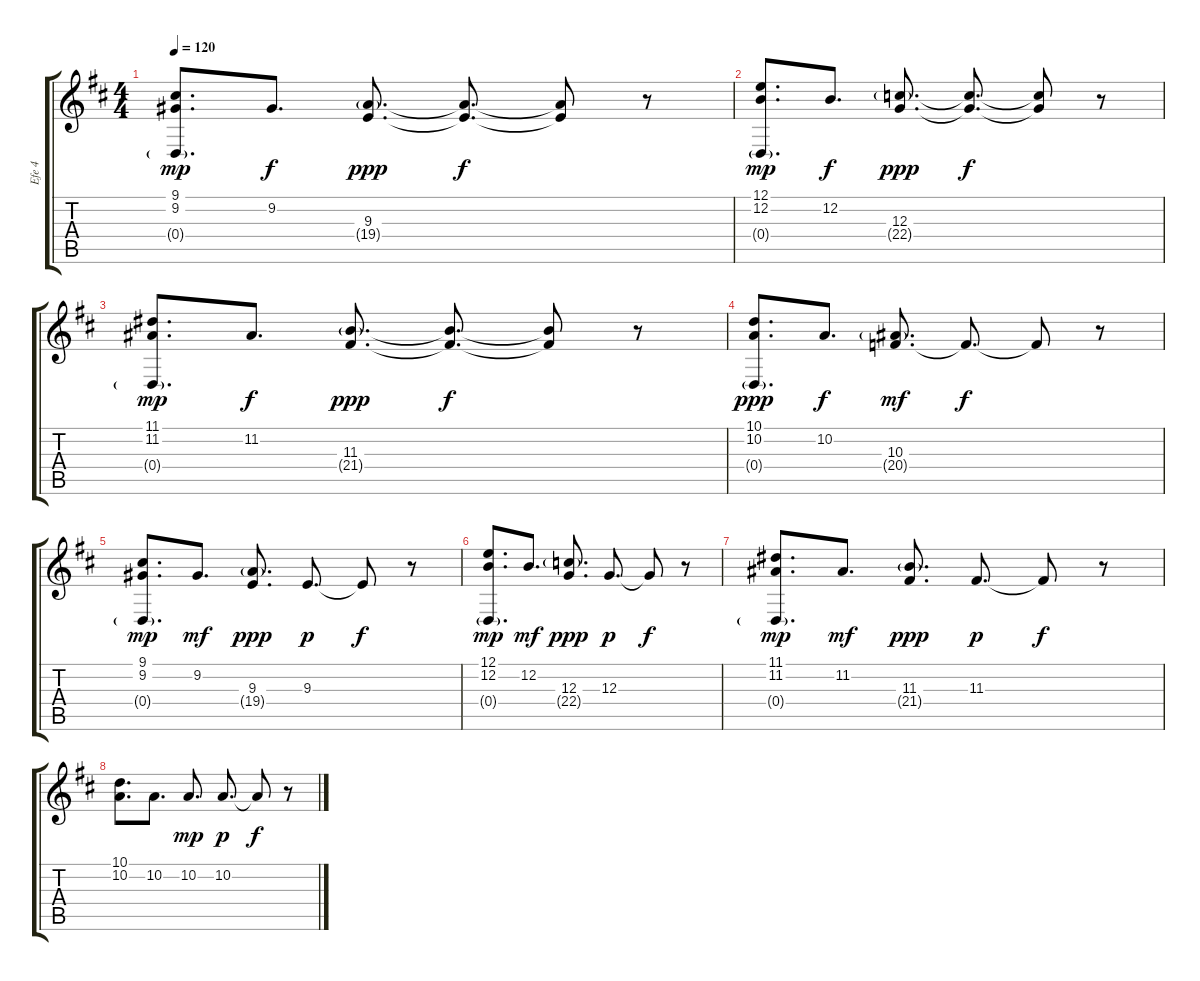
\track ("Efe 4" "Efe 4") {instrument electricgrandpiano}
\staff {score tabs}
\tuning (E4 B3 G3 D3 A2 E2) {hide}
\ts (4 4)
\tempo 120
\clef g2
\ks d
(9.1 9.2 0.4{g}).8{d dy mp} 9.2.8{d dy f} (9.3 19.4{g}).8{d dy ppp} (9.3{t} 19.4{t}).8{d dy f} (9.3{t} 19.4{t}).8 r.8 |
(12.1 12.2 0.4{g}).8{d dy mp} 12.2.8{d dy f} (12.3 22.4{g}).8{d dy ppp} (12.3{t} 22.4{t}).8{d dy f} (12.3{t} 22.4{t}).8 r.8 |
(11.1 11.2 0.4{g}).8{d dy mp} 11.2.8{d dy f} (11.3 21.4{g}).8{d dy ppp} (11.3{t} 21.4{t}).8{d dy f} (11.3{t} 21.4{t}).8 r.8 |
(10.1 10.2 0.4{g}).8{d dy ppp} 10.2.8{d dy f} (10.3 20.4{g}).8{d dy mf} 10.3{t}.8{d dy f} 10.3{t}.8 r.8 |
(9.1 9.2 0.4{g}).8{d dy mp} 9.2.8{d dy mf} (9.3 19.4{g}).8{d dy ppp} 9.3.8{d dy p} 9.3{t}.8{dy f} r.8 |
(12.1 12.2 0.4{g}).8{d dy mp} 12.2.8{d dy mf} (12.3 22.4{g}).8{d dy ppp} 12.3.8{d dy p} 12.3{t}.8{dy f} r.8 |
(11.1 11.2 0.4{g}).8{d dy mp} 11.2.8{d dy mf} (11.3 21.4{g}).8{d dy ppp} 11.3.8{d dy p} 11.3{t}.8{dy f} r.8 |
(10.1 10.2).8{d} 10.2.8{d} 10.2.8{d dy mp} 10.2.8{d dy p} 10.2{t}.8{dy f} r.8
